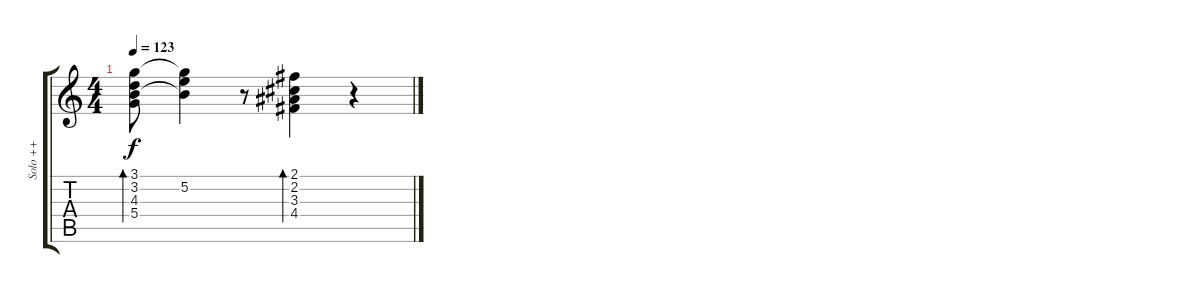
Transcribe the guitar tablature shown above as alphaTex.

\track ("Solo ++" "Solo ++") {instrument electricguitarclean}
\staff {score tabs}
\tuning (E4 B3 G3 D3 A2 E2) {hide}
\ts (4 4)
\tempo 123
\clef g2
\ks c
(3.1 3.2 4.3 5.4).8{bd 120 dy f} (3.1{t} 5.2 4.3{t}).4 r.8 (2.1 2.2 3.3 4.4).4{bd 120} r.4
